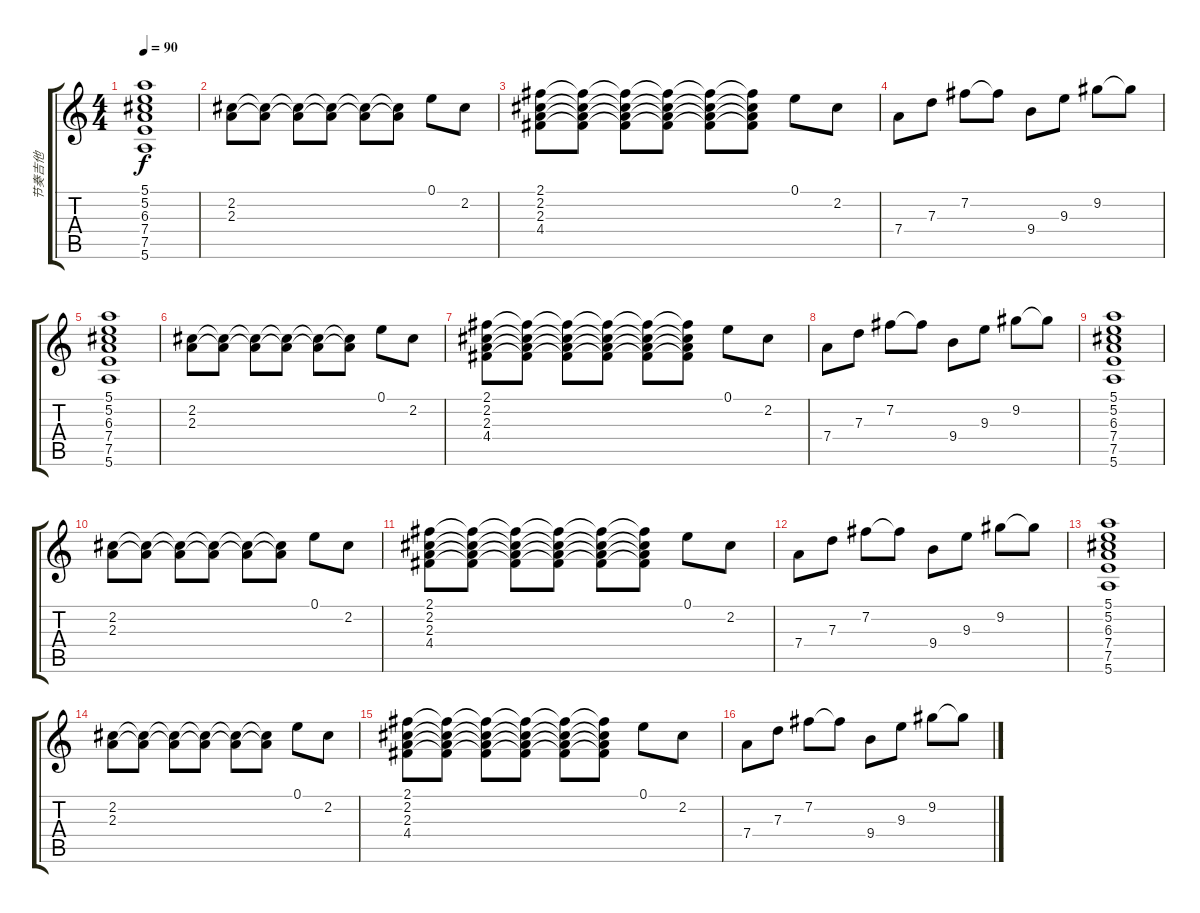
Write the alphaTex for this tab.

\track ("节奏吉他" "节奏吉他") {instrument electricguitarclean}
\staff {score tabs}
\tuning (E4 B3 G3 D3 A2 E2) {hide}
\ts (4 4)
\tempo 90
\clef g2
\ks c
(5.1 5.2 6.3 7.4 7.5 5.6).1{dy f} |
(2.2 2.3).8 (2.2{t} 2.3{t}).8 (2.2{t} 2.3{t}).8 (2.2{t} 2.3{t}).8 (2.2{t} 2.3{t}).8 (2.2{t} 2.3{t}).8 0.1.8 2.2.8 |
(2.1 2.2 2.3 4.4).8 (2.1{t} 2.2{t} 2.3{t} 4.4{t}).8 (2.1{t} 2.2{t} 2.3{t} 4.4{t}).8 (2.1{t} 2.2{t} 2.3{t} 4.4{t}).8 (2.1{t} 2.2{t} 2.3{t} 4.4{t}).8 (2.1{t} 2.2{t} 2.3{t} 4.4{t}).8 0.1.8 2.2.8 |
7.4.8 7.3.8 7.2.8 7.2{t}.8 9.4.8 9.3.8 9.2.8 9.2{t}.8 |
(5.1 5.2 6.3 7.4 7.5 5.6).1 |
(2.2 2.3).8 (2.2{t} 2.3{t}).8 (2.2{t} 2.3{t}).8 (2.2{t} 2.3{t}).8 (2.2{t} 2.3{t}).8 (2.2{t} 2.3{t}).8 0.1.8 2.2.8 |
(2.1 2.2 2.3 4.4).8 (2.1{t} 2.2{t} 2.3{t} 4.4{t}).8 (2.1{t} 2.2{t} 2.3{t} 4.4{t}).8 (2.1{t} 2.2{t} 2.3{t} 4.4{t}).8 (2.1{t} 2.2{t} 2.3{t} 4.4{t}).8 (2.1{t} 2.2{t} 2.3{t} 4.4{t}).8 0.1.8 2.2.8 |
7.4.8 7.3.8 7.2.8 7.2{t}.8 9.4.8 9.3.8 9.2.8 9.2{t}.8 |
(5.1 5.2 6.3 7.4 7.5 5.6).1 |
(2.2 2.3).8 (2.2{t} 2.3{t}).8 (2.2{t} 2.3{t}).8 (2.2{t} 2.3{t}).8 (2.2{t} 2.3{t}).8 (2.2{t} 2.3{t}).8 0.1.8 2.2.8 |
(2.1 2.2 2.3 4.4).8 (2.1{t} 2.2{t} 2.3{t} 4.4{t}).8 (2.1{t} 2.2{t} 2.3{t} 4.4{t}).8 (2.1{t} 2.2{t} 2.3{t} 4.4{t}).8 (2.1{t} 2.2{t} 2.3{t} 4.4{t}).8 (2.1{t} 2.2{t} 2.3{t} 4.4{t}).8 0.1.8 2.2.8 |
7.4.8 7.3.8 7.2.8 7.2{t}.8 9.4.8 9.3.8 9.2.8 9.2{t}.8 |
(5.1 5.2 6.3 7.4 7.5 5.6).1 |
(2.2 2.3).8 (2.2{t} 2.3{t}).8 (2.2{t} 2.3{t}).8 (2.2{t} 2.3{t}).8 (2.2{t} 2.3{t}).8 (2.2{t} 2.3{t}).8 0.1.8 2.2.8 |
(2.1 2.2 2.3 4.4).8 (2.1{t} 2.2{t} 2.3{t} 4.4{t}).8 (2.1{t} 2.2{t} 2.3{t} 4.4{t}).8 (2.1{t} 2.2{t} 2.3{t} 4.4{t}).8 (2.1{t} 2.2{t} 2.3{t} 4.4{t}).8 (2.1{t} 2.2{t} 2.3{t} 4.4{t}).8 0.1.8 2.2.8 |
7.4.8 7.3.8 7.2.8 7.2{t}.8 9.4.8 9.3.8 9.2.8 9.2{t}.8
